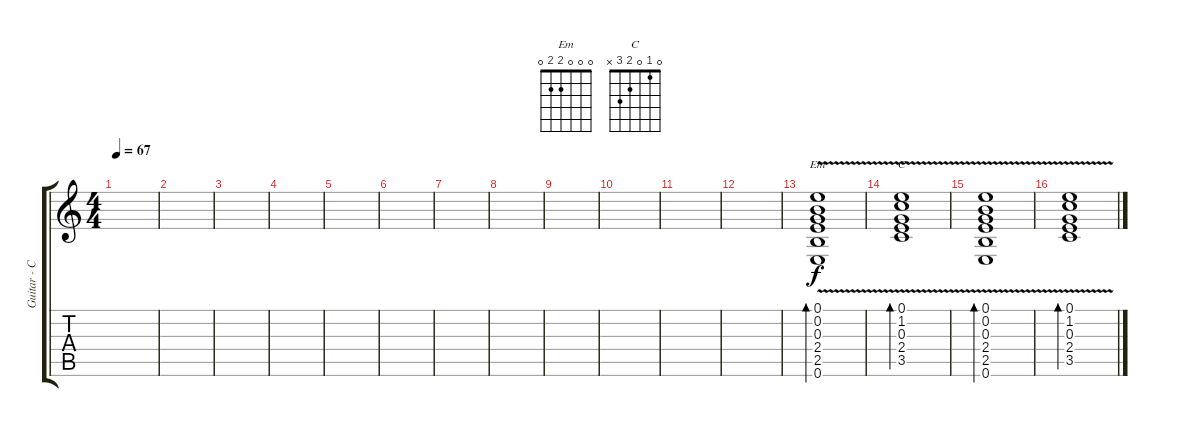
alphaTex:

\track ("Guitar - Clean" "Guitar - C") {instrument electricguitarclean}
\staff {score tabs}
\tuning (E4 B3 G3 D3 A2 E2) {hide}
\chord ("Em" 0 0 0 2 2 0)
\chord ("C" 0 1 0 2 3 x)
\ts (4 4)
\tempo 67
\clef g2
\ks c
|
|
|
|
|
|
|
|
|
|
|
|
(0.1{v} 0.2{v} 0.3{v} 2.4{v} 2.5{v} 0.6{v}).1{bd 60 ch "Em"} |
(0.1{v} 1.2{v} 0.3{v} 2.4{v} 3.5{v}).1{bd 60 ch "C"} |
(0.1{v} 0.2{v} 0.3{v} 2.4{v} 2.5{v} 0.6{v}).1{bd 60} |
(0.1{v} 1.2{v} 0.3{v} 2.4{v} 3.5{v}).1{bd 60}
